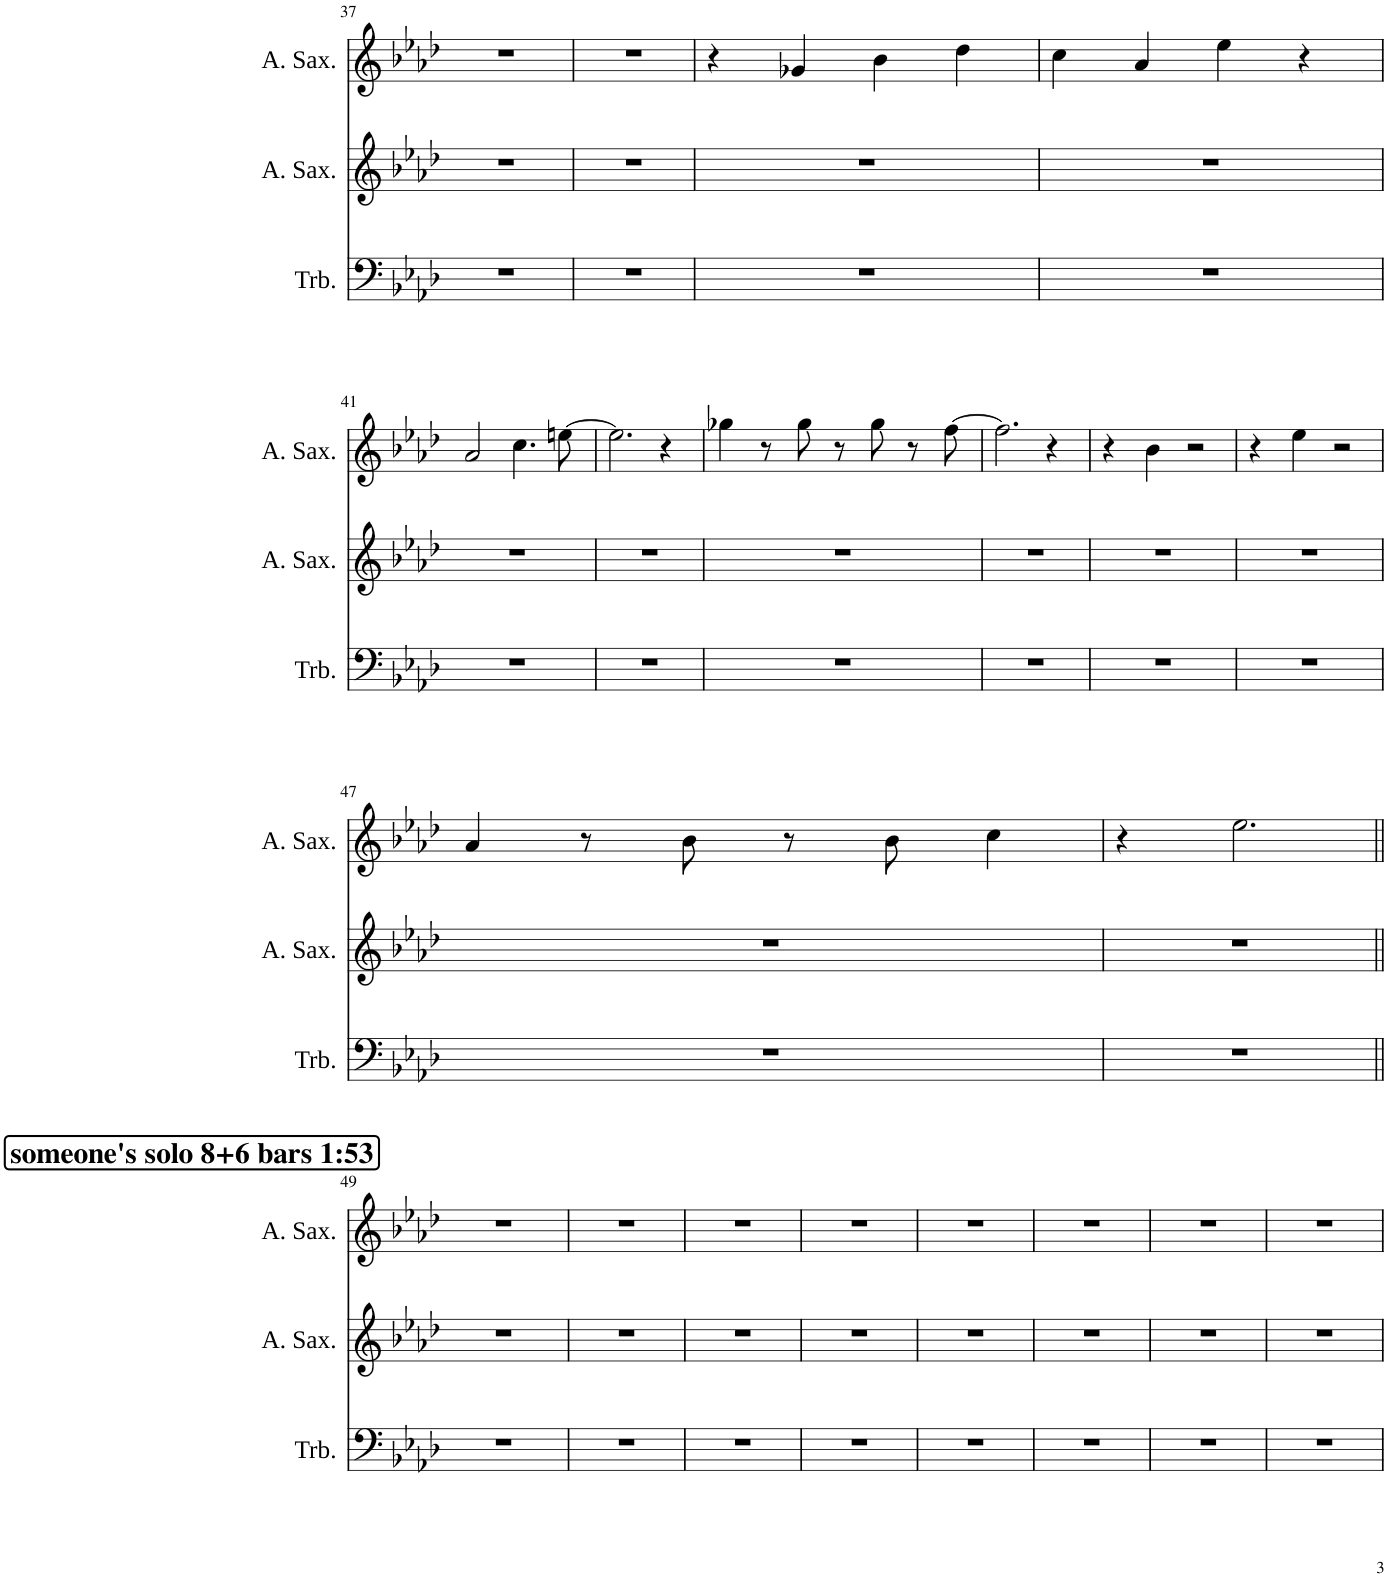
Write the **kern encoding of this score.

**kern	**kern	**kern
*part3	*part2	*part1
*staff3	*staff2	*staff1
*I"Trombone	*I"Alto Saxophone	*I"Alto Saxophone
*I'Trb.	*I'A. Sax.	*I'A. Sax.
!!LO:PB:g=z
*clefF4	*clefG2	*clefG2
*	*ITrd5c9	*ITrd5c9
*k[b-e-a-d-]	*k[b-e-a-d-]	*k[b-e-a-d-]
*M4/4	*M4/4	*
=37	=37	=37
1r	1r	1r
=38	=38	=38
1r	1r	1r
=39	=39	=39
1r	1r	4r
.	.	4g-X/
.	.	4b-\
.	.	4dd-\
=40	=40	=40
1r	1r	4cc\
.	.	4a-/
.	.	4ee-\
.	.	4r
!!LO:LB:g=z
=41	=41	=41
1r	1r	2a-/
.	.	4.cc\
.	.	[8een\
=42	=42	=42
1r	1r	2.ee\]
.	.	4r
=43	=43	=43
1r	1r	4gg-X\
.	.	8r
.	.	8gg-\
.	.	8r
.	.	8gg-\
.	.	8r
.	.	[8ff\
=44	=44	=44
1r	1r	2.ff\]
.	.	4r
=45	=45	=45
1r	1r	4r
.	.	4b-\
.	.	2r
=46	=46	=46
1r	1r	4r
.	.	4ee-\
.	.	2r
!!LO:LB:g=z
=47	=47	=47
1r	1r	4a-/
.	.	8r
.	.	8b-\
.	.	8r
.	.	8b-\
.	.	4cc\
=48	=48	=48
1r	1r	4r
.	.	2.ee-\
!!LO:LB:g=z
!!LO:REH:place=s1:a:B:cj:fs=14:t=someone's solo 8+6 bars 1&colon;53
=49||	=49||	=49||
1r	1r	1r
=50	=50	=50
1r	1r	1r
=51	=51	=51
1r	1r	1r
=52	=52	=52
1r	1r	1r
=53	=53	=53
1r	1r	1r
=54	=54	=54
1r	1r	1r
=55	=55	=55
1r	1r	1r
=56	=56	=56
1r	1r	1r
=	=	=
*-	*-	*-
